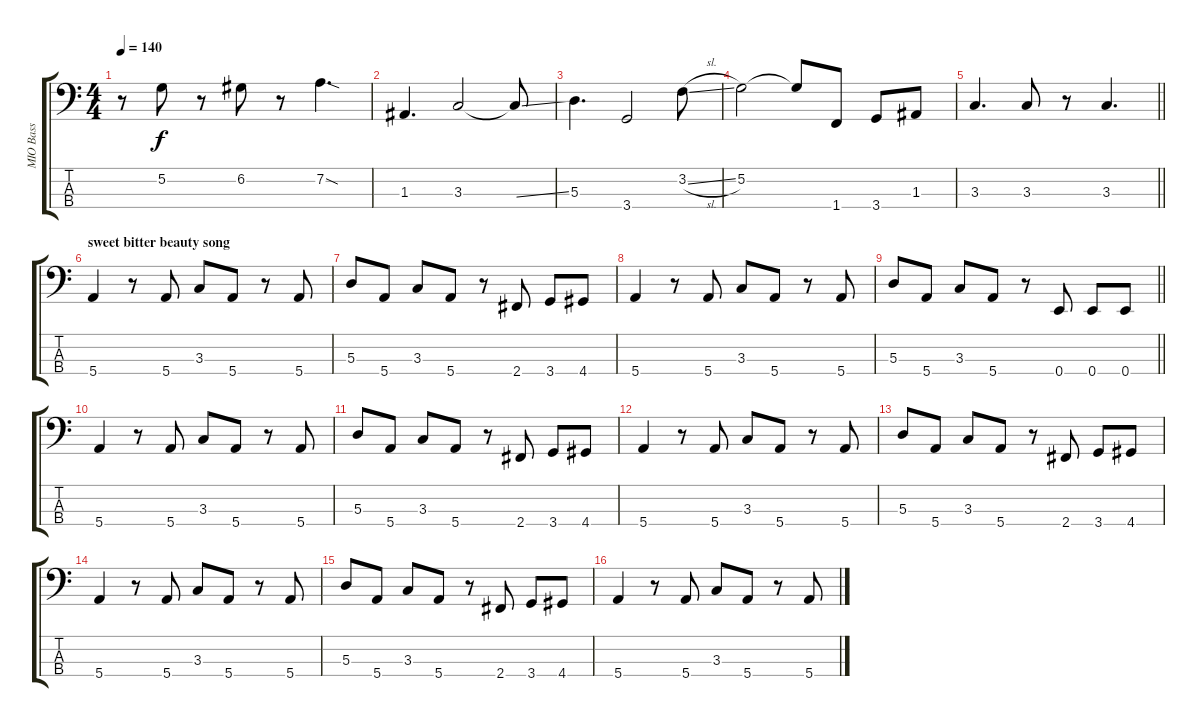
\track ("MIO Bass" "MIO Bass") {instrument electricbassfinger}
\staff {score tabs}
\tuning (G2 D2 A1 E1) {hide}
\ts (4 4)
\tempo 140
\clef f4
\ks c
r.8{dy f} 5.2.8 r.8 6.2.8 r.8 7.2{sod}.4{d} |
1.3.4{d} 3.3.2 3.3{ss t}.8 |
5.3.4{d} 3.4.2 3.2{sl}.8 |
5.2.2 5.2{t}.8 1.4.8 3.4.8 1.3.8 |
\barLineRight lightlight
3.3.4{d} 3.3.8 r.8 3.3.4{d} |
\section ("" "sweet bitter beauty song")
5.4.4 r.8 5.4.8 3.3.8 5.4.8 r.8 5.4.8 |
5.3.8 5.4.8 3.3.8 5.4.8 r.8 2.4.8 3.4.8 4.4.8 |
5.4.4 r.8 5.4.8 3.3.8 5.4.8 r.8 5.4.8 |
\barLineRight lightlight
5.3.8 5.4.8 3.3.8 5.4.8 r.8 0.4.8 0.4.8 0.4.8 |
5.4.4 r.8 5.4.8 3.3.8 5.4.8 r.8 5.4.8 |
5.3.8 5.4.8 3.3.8 5.4.8 r.8 2.4.8 3.4.8 4.4.8 |
5.4.4 r.8 5.4.8 3.3.8 5.4.8 r.8 5.4.8 |
5.3.8 5.4.8 3.3.8 5.4.8 r.8 2.4.8 3.4.8 4.4.8 |
5.4.4 r.8 5.4.8 3.3.8 5.4.8 r.8 5.4.8 |
5.3.8 5.4.8 3.3.8 5.4.8 r.8 2.4.8 3.4.8 4.4.8 |
5.4.4 r.8 5.4.8 3.3.8 5.4.8 r.8 5.4.8
